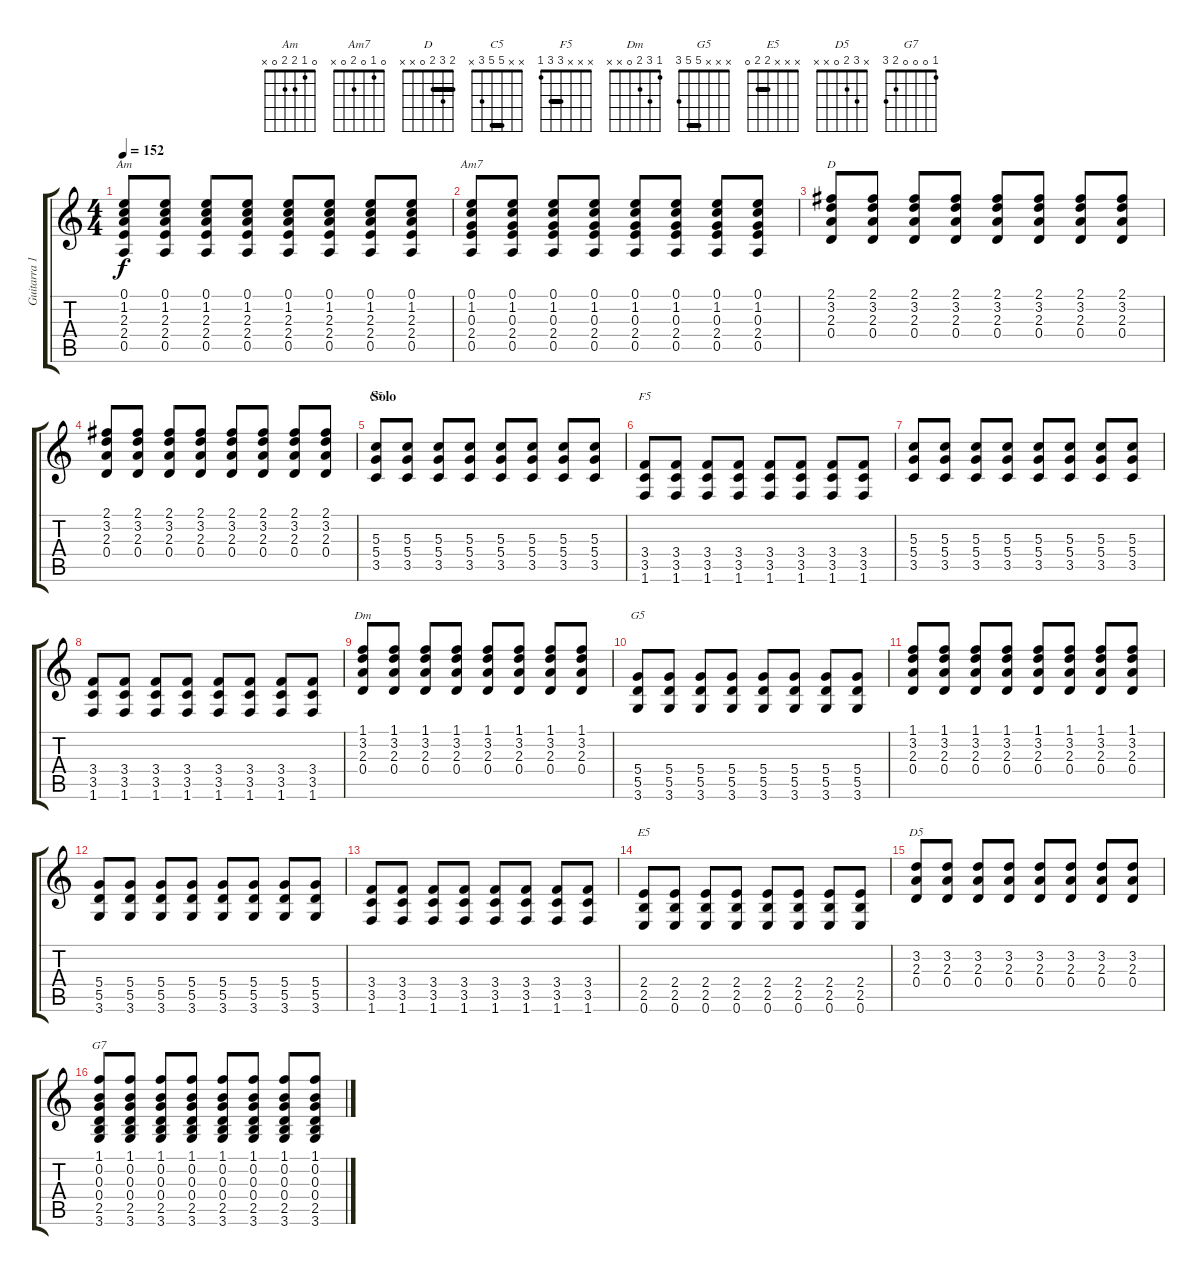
\track ("Guitarra 1" "Guitarra 1") {instrument overdrivenguitar}
\staff {score tabs}
\tuning (E4 B3 G3 D3 A2 E2) {hide}
\chord ("Am" 0 1 2 2 0 x)
\chord ("Am7" 0 1 0 2 0 x)
\chord ("D" 2 3 2 0 x x) {barre 2}
\chord ("C5" x x 5 5 3 x) {barre 5}
\chord ("F5" x x x 3 3 1) {barre 3}
\chord ("Dm" 1 3 2 0 x x)
\chord ("G5" x x x 5 5 3) {barre 5}
\chord ("E5" x x x 2 2 0) {barre 2}
\chord ("D5" x 3 2 0 x x)
\chord ("G7" 1 0 0 0 2 3)
\ts (4 4)
\tempo 152
\clef g2
\ks c
(0.1 1.2 2.3 2.4 0.5).8{ch "Am" dy f} (0.1 1.2 2.3 2.4 0.5).8 (0.1 1.2 2.3 2.4 0.5).8 (0.1 1.2 2.3 2.4 0.5).8 (0.1 1.2 2.3 2.4 0.5).8 (0.1 1.2 2.3 2.4 0.5).8 (0.1 1.2 2.3 2.4 0.5).8 (0.1 1.2 2.3 2.4 0.5).8 |
(0.1 1.2 0.3 2.4 0.5).8{ch "Am7"} (0.1 1.2 0.3 2.4 0.5).8 (0.1 1.2 0.3 2.4 0.5).8 (0.1 1.2 0.3 2.4 0.5).8 (0.1 1.2 0.3 2.4 0.5).8 (0.1 1.2 0.3 2.4 0.5).8 (0.1 1.2 0.3 2.4 0.5).8 (0.1 1.2 0.3 2.4 0.5).8 |
(2.1 3.2 2.3 0.4).8{ch "D"} (2.1 3.2 2.3 0.4).8 (2.1 3.2 2.3 0.4).8 (2.1 3.2 2.3 0.4).8 (2.1 3.2 2.3 0.4).8 (2.1 3.2 2.3 0.4).8 (2.1 3.2 2.3 0.4).8 (2.1 3.2 2.3 0.4).8 |
(2.1 3.2 2.3 0.4).8 (2.1 3.2 2.3 0.4).8 (2.1 3.2 2.3 0.4).8 (2.1 3.2 2.3 0.4).8 (2.1 3.2 2.3 0.4).8 (2.1 3.2 2.3 0.4).8 (2.1 3.2 2.3 0.4).8 (2.1 3.2 2.3 0.4).8 |
\section ("" "Solo")
(5.3 5.4 3.5).8{ch "C5"} (5.3 5.4 3.5).8 (5.3 5.4 3.5).8 (5.3 5.4 3.5).8 (5.3 5.4 3.5).8 (5.3 5.4 3.5).8 (5.3 5.4 3.5).8 (5.3 5.4 3.5).8 |
(3.4 3.5 1.6).8{ch "F5"} (3.4 3.5 1.6).8 (3.4 3.5 1.6).8 (3.4 3.5 1.6).8 (3.4 3.5 1.6).8 (3.4 3.5 1.6).8 (3.4 3.5 1.6).8 (3.4 3.5 1.6).8 |
(5.3 5.4 3.5).8 (5.3 5.4 3.5).8 (5.3 5.4 3.5).8 (5.3 5.4 3.5).8 (5.3 5.4 3.5).8 (5.3 5.4 3.5).8 (5.3 5.4 3.5).8 (5.3 5.4 3.5).8 |
(3.4 3.5 1.6).8 (3.4 3.5 1.6).8 (3.4 3.5 1.6).8 (3.4 3.5 1.6).8 (3.4 3.5 1.6).8 (3.4 3.5 1.6).8 (3.4 3.5 1.6).8 (3.4 3.5 1.6).8 |
(1.1 3.2 2.3 0.4).8{ch "Dm"} (1.1 3.2 2.3 0.4).8 (1.1 3.2 2.3 0.4).8 (1.1 3.2 2.3 0.4).8 (1.1 3.2 2.3 0.4).8 (1.1 3.2 2.3 0.4).8 (1.1 3.2 2.3 0.4).8 (1.1 3.2 2.3 0.4).8 |
(5.4 5.5 3.6).8{ch "G5"} (5.4 5.5 3.6).8 (5.4 5.5 3.6).8 (5.4 5.5 3.6).8 (5.4 5.5 3.6).8 (5.4 5.5 3.6).8 (5.4 5.5 3.6).8 (5.4 5.5 3.6).8 |
(1.1 3.2 2.3 0.4).8 (1.1 3.2 2.3 0.4).8 (1.1 3.2 2.3 0.4).8 (1.1 3.2 2.3 0.4).8 (1.1 3.2 2.3 0.4).8 (1.1 3.2 2.3 0.4).8 (1.1 3.2 2.3 0.4).8 (1.1 3.2 2.3 0.4).8 |
(5.4 5.5 3.6).8 (5.4 5.5 3.6).8 (5.4 5.5 3.6).8 (5.4 5.5 3.6).8 (5.4 5.5 3.6).8 (5.4 5.5 3.6).8 (5.4 5.5 3.6).8 (5.4 5.5 3.6).8 |
(3.4 3.5 1.6).8 (3.4 3.5 1.6).8 (3.4 3.5 1.6).8 (3.4 3.5 1.6).8 (3.4 3.5 1.6).8 (3.4 3.5 1.6).8 (3.4 3.5 1.6).8 (3.4 3.5 1.6).8 |
(2.4 2.5 0.6).8{ch "E5"} (2.4 2.5 0.6).8 (2.4 2.5 0.6).8 (2.4 2.5 0.6).8 (2.4 2.5 0.6).8 (2.4 2.5 0.6).8 (2.4 2.5 0.6).8 (2.4 2.5 0.6).8 |
(3.2 2.3 0.4).8{ch "D5"} (3.2 2.3 0.4).8 (3.2 2.3 0.4).8 (3.2 2.3 0.4).8 (3.2 2.3 0.4).8 (3.2 2.3 0.4).8 (3.2 2.3 0.4).8 (3.2 2.3 0.4).8 |
(1.1 0.2 0.3 0.4 2.5 3.6).8{ch "G7"} (1.1 0.2 0.3 0.4 2.5 3.6).8 (1.1 0.2 0.3 0.4 2.5 3.6).8 (1.1 0.2 0.3 0.4 2.5 3.6).8 (1.1 0.2 0.3 0.4 2.5 3.6).8 (1.1 0.2 0.3 0.4 2.5 3.6).8 (1.1 0.2 0.3 0.4 2.5 3.6).8 (1.1 0.2 0.3 0.4 2.5 3.6).8
